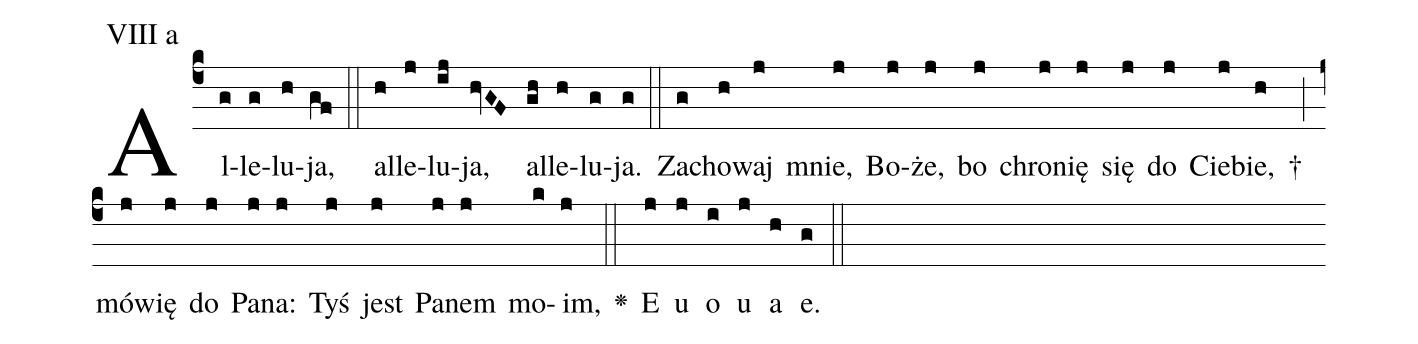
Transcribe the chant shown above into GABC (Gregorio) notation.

annotation: VIII a;
%%
(c4)Al(g)le(g)lu(h)ja,(gf) (::)
al(h)le(j)lu(ij)ja,(hvGF) al(gh)le(h)lu(g)ja.(g) (::)

Za(g)cho(h)waj(j) mnie,(j) Bo(j)że,(j) bo(j) chro(j)nię(j) się(j) do(j) Cie(j)bie,(h) †(;)
mó(j)wię(j) do(j) Pa(j)na:(j) Tyś(j) jest(j) Pa(j)nem(j) mo(k)im,(j)  <v>\greheightstar</v> (::)
E(j) u(j) o(i) u(j) a(h) e.(g) (::) (Z)
